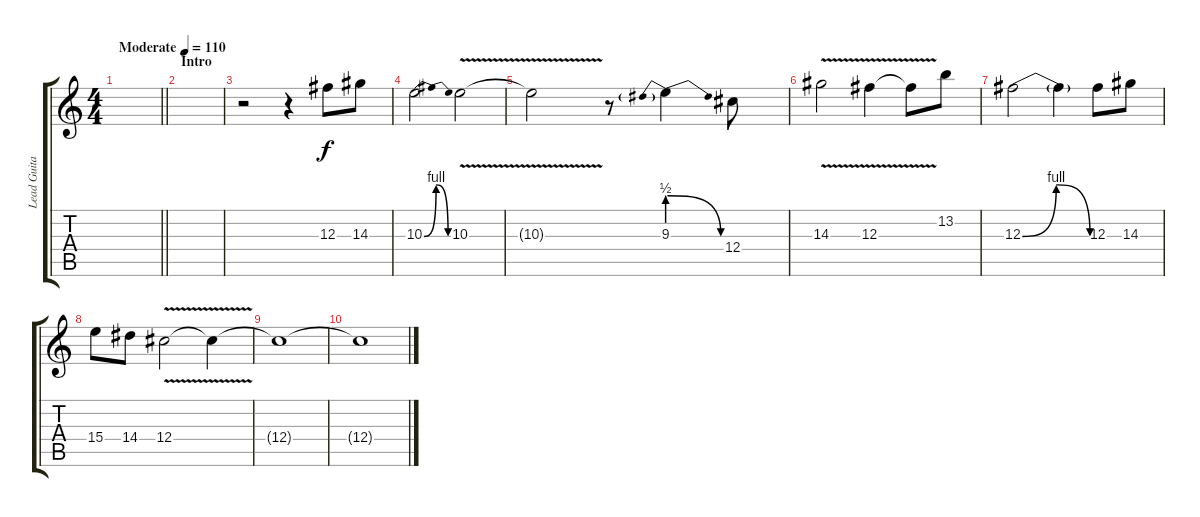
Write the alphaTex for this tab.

\track ("Lead Guitar" "Lead Guita") {instrument distortionguitar}
\staff {score tabs}
\tuning (Eb4 Bb3 Gb3 Db3 Ab2 Eb2) {hide}
\ts (4 4)
\tempo (110 "Moderate")
\clef g2
\barLineRight lightlight
\ks c
|
\section ("" "Intro")
|
r.2 r.4 12.3.8 14.3.8 |
10.3{be (bendrelease 0 0 15 4 35 4 60 0)}.2 10.3{v}.2 |
10.3{t}.2 r.8 9.3{be (prebendrelease 0 2 60 0)}.4 12.4.8 |
14.3{v}.2 12.3{v}.4 12.3{t}.8 13.2.8 |
12.3{be (bendrelease 0 0 15 4 39 4 60 0)}.2 12.3{t}.4 12.3.8 14.3.8 |
15.4.8 14.4.8 12.4{v}.2 12.4{t}.4 |
12.4{t}.1 |
12.4{t}.1
